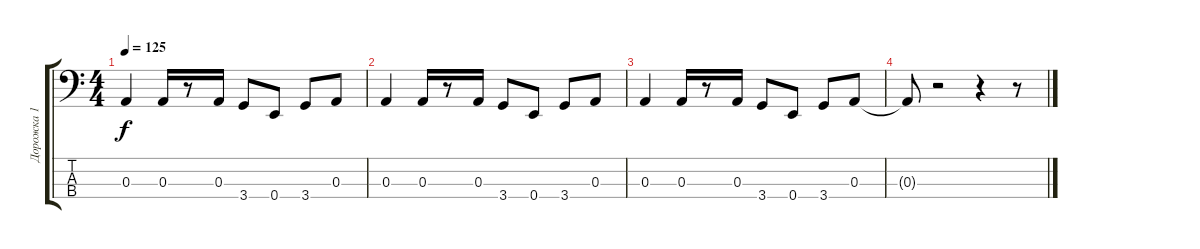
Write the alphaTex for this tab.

\track ("Дорожка 1" "Дорожка 1") {instrument slapbass2}
\staff {score tabs}
\tuning (G2 D2 A1 E1) {hide}
\ts (4 4)
\tempo 125
\clef f4
\ks c
0.3.4{dy f} 0.3.16 r.8 0.3.16 3.4.8 0.4.8 3.4.8 0.3.8 |
0.3.4 0.3.16 r.8 0.3.16 3.4.8 0.4.8 3.4.8 0.3.8 |
0.3.4 0.3.16 r.8 0.3.16 3.4.8 0.4.8 3.4.8 0.3.8 |
0.3{t}.8 r.2 r.4 r.8
